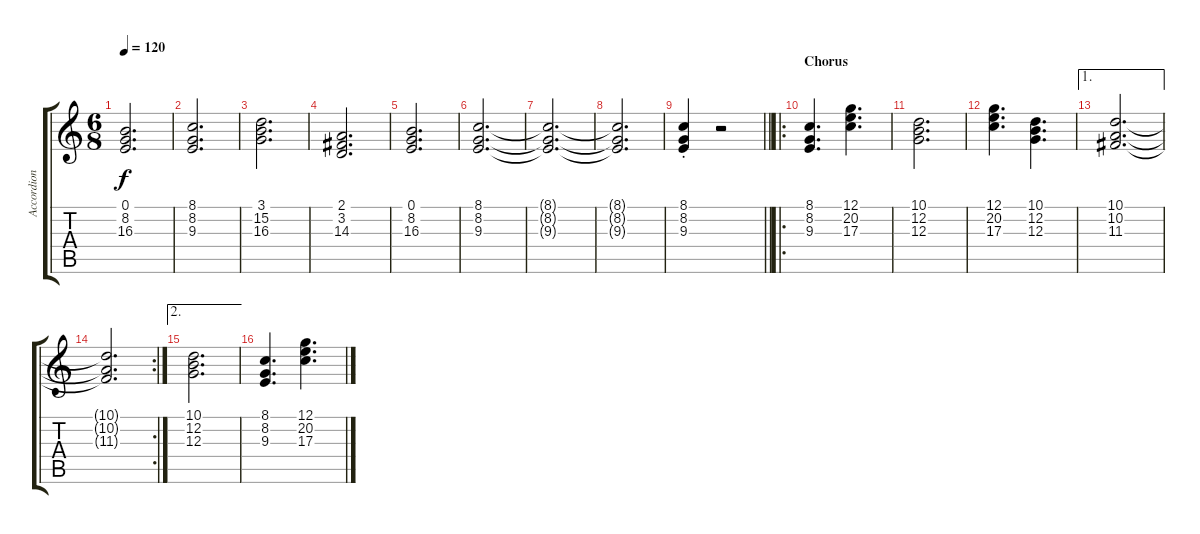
\track ("Accordion" "Accordion") {instrument accordion}
\staff {score tabs}
\tuning (E4 B3 G3 D3 A2 E2) {hide}
\ts (6 8)
\tempo 120
\clef g2
\ks c
(0.1 8.2 16.3).2{d dy f} |
(8.1 8.2 9.3).2{d} |
(3.1 15.2 16.3).2{d} |
(2.1 3.2 14.3).2{d} |
(0.1 8.2 16.3).2{d} |
(8.1 8.2 9.3).2{d} |
(8.1{t} 8.2{t} 9.3{t}).2{d} |
(8.1{t} 8.2{t} 9.3{t}).2{d} |
\barLineRight lightlight
(8.1{st} 8.2{st} 9.3{st}).4 r.2 |
\ro
\section ("" "Chorus")
(8.1 8.2 9.3).4{d} (12.1 20.2 17.3).4{d} |
(10.1 12.2 12.3).2{d} |
(12.1 20.2 17.3).4{d} (10.1 12.2 12.3).4{d} |
\ae 1
(10.1 10.2 11.3).2{d} |
\rc 2
(10.1{t} 10.2{t} 11.3{t}).2{d} |
\ae 2
(10.1 12.2 12.3).2{d} |
(8.1 8.2 9.3).4{d} (12.1 20.2 17.3).4{d}
